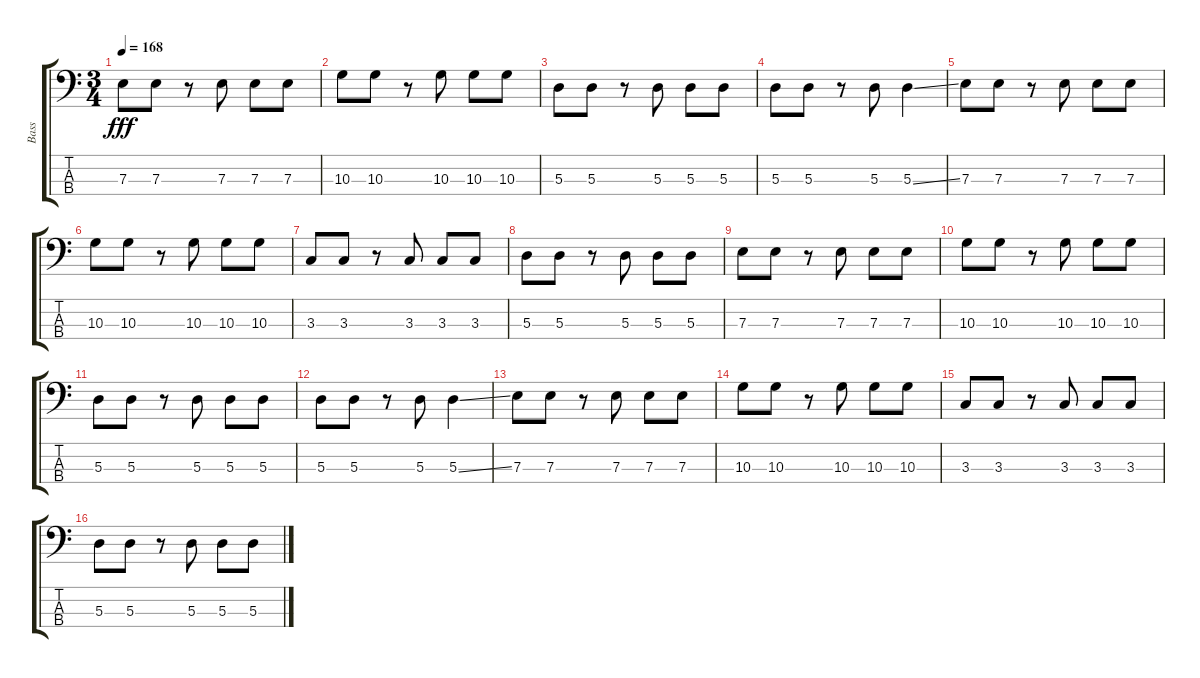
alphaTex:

\track ("Bass" "Bass") {instrument electricbassfinger}
\staff {score tabs}
\tuning (G2 D2 A1 E1) {hide}
\ts (3 4)
\tempo 168
\clef f4
\ks c
7.3.8{dy fff} 7.3.8 r.8 7.3.8 7.3.8 7.3.8 |
10.3.8 10.3.8 r.8 10.3.8 10.3.8 10.3.8 |
5.3.8 5.3.8 r.8 5.3.8 5.3.8 5.3.8 |
5.3.8 5.3.8 r.8 5.3.8 5.3{ss}.4 |
7.3.8 7.3.8 r.8 7.3.8 7.3.8 7.3.8 |
10.3.8 10.3.8 r.8 10.3.8 10.3.8 10.3.8 |
3.3.8 3.3.8 r.8 3.3.8 3.3.8 3.3.8 |
5.3.8 5.3.8 r.8 5.3.8 5.3.8 5.3.8 |
7.3.8 7.3.8 r.8 7.3.8 7.3.8 7.3.8 |
10.3.8 10.3.8 r.8 10.3.8 10.3.8 10.3.8 |
5.3.8 5.3.8 r.8 5.3.8 5.3.8 5.3.8 |
5.3.8 5.3.8 r.8 5.3.8 5.3{ss}.4 |
7.3.8 7.3.8 r.8 7.3.8 7.3.8 7.3.8 |
10.3.8 10.3.8 r.8 10.3.8 10.3.8 10.3.8 |
3.3.8 3.3.8 r.8 3.3.8 3.3.8 3.3.8 |
5.3.8 5.3.8 r.8 5.3.8 5.3.8 5.3.8
